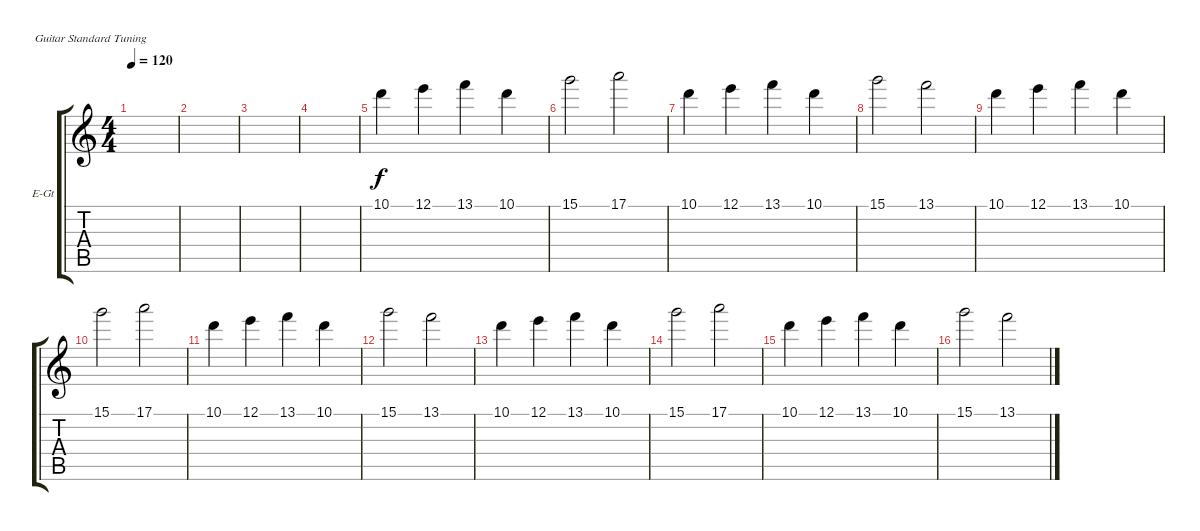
\bracketExtendMode groupsimilarinstruments
\firstSystemTrackNameOrientation horizontal
\otherSystemsTrackNameOrientation horizontal
\track ("Piano" "E-Gt") {instrument distortionguitar}
\staff {score tabs}
\tuning (E4 B3 G3 D3 A2 E2)
\ts (4 4)
\tempo 120
\clef g2
\scale
0.333333
\ks c
|
\scale
0.333333 |
\scale
0.333333 |
\scale
0.333333 |
\scale
0.333333 10.1.4 12.1.4 13.1.4 10.1.4 |
\scale
0.333333 15.1.2 17.1.2 |
\scale
0.333333 10.1.4 12.1.4 13.1.4 10.1.4 |
\scale
0.333333 15.1.2 13.1.2 |
\scale
0.333333 10.1.4 12.1.4 13.1.4 10.1.4 |
\scale
0.333333 15.1.2 17.1.2 |
\scale
0.333333 10.1.4 12.1.4 13.1.4 10.1.4 |
15.1.2 13.1.2 |
10.1.4 12.1.4 13.1.4 10.1.4 |
15.1.2 17.1.2 |
10.1.4 12.1.4 13.1.4 10.1.4 |
15.1.2 13.1.2
